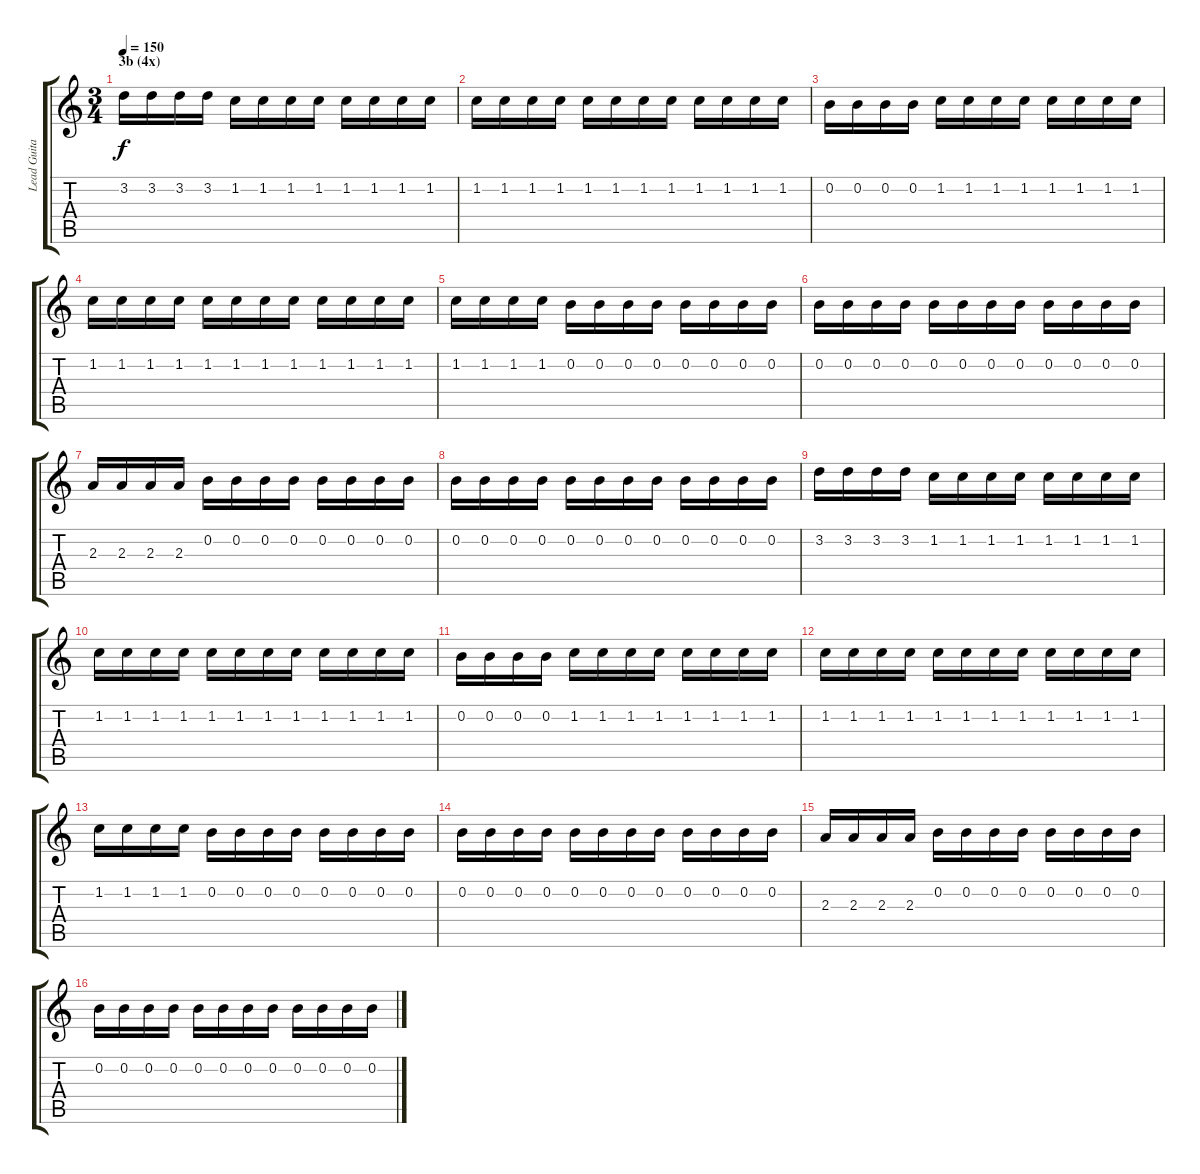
\track ("Lead Guitar" "Lead Guita") {instrument distortionguitar}
\staff {score tabs}
\tuning (E4 B3 G3 D3 A2 E2) {hide}
\ts (3 4)
\section ("" "3b (4x)")
\tempo 150
\clef g2
\ks c
3.2.16{dy f} 3.2.16 3.2.16 3.2.16 1.2.16 1.2.16 1.2.16 1.2.16 1.2.16 1.2.16 1.2.16 1.2.16 |
1.2.16 1.2.16 1.2.16 1.2.16 1.2.16 1.2.16 1.2.16 1.2.16 1.2.16 1.2.16 1.2.16 1.2.16 |
0.2.16 0.2.16 0.2.16 0.2.16 1.2.16 1.2.16 1.2.16 1.2.16 1.2.16 1.2.16 1.2.16 1.2.16 |
1.2.16 1.2.16 1.2.16 1.2.16 1.2.16 1.2.16 1.2.16 1.2.16 1.2.16 1.2.16 1.2.16 1.2.16 |
1.2.16 1.2.16 1.2.16 1.2.16 0.2.16 0.2.16 0.2.16 0.2.16 0.2.16 0.2.16 0.2.16 0.2.16 |
0.2.16 0.2.16 0.2.16 0.2.16 0.2.16 0.2.16 0.2.16 0.2.16 0.2.16 0.2.16 0.2.16 0.2.16 |
2.3.16 2.3.16 2.3.16 2.3.16 0.2.16 0.2.16 0.2.16 0.2.16 0.2.16 0.2.16 0.2.16 0.2.16 |
0.2.16 0.2.16 0.2.16 0.2.16 0.2.16 0.2.16 0.2.16 0.2.16 0.2.16 0.2.16 0.2.16 0.2.16 |
3.2.16 3.2.16 3.2.16 3.2.16 1.2.16 1.2.16 1.2.16 1.2.16 1.2.16 1.2.16 1.2.16 1.2.16 |
1.2.16 1.2.16 1.2.16 1.2.16 1.2.16 1.2.16 1.2.16 1.2.16 1.2.16 1.2.16 1.2.16 1.2.16 |
0.2.16 0.2.16 0.2.16 0.2.16 1.2.16 1.2.16 1.2.16 1.2.16 1.2.16 1.2.16 1.2.16 1.2.16 |
1.2.16 1.2.16 1.2.16 1.2.16 1.2.16 1.2.16 1.2.16 1.2.16 1.2.16 1.2.16 1.2.16 1.2.16 |
1.2.16 1.2.16 1.2.16 1.2.16 0.2.16 0.2.16 0.2.16 0.2.16 0.2.16 0.2.16 0.2.16 0.2.16 |
0.2.16 0.2.16 0.2.16 0.2.16 0.2.16 0.2.16 0.2.16 0.2.16 0.2.16 0.2.16 0.2.16 0.2.16 |
2.3.16 2.3.16 2.3.16 2.3.16 0.2.16 0.2.16 0.2.16 0.2.16 0.2.16 0.2.16 0.2.16 0.2.16 |
0.2.16 0.2.16 0.2.16 0.2.16 0.2.16 0.2.16 0.2.16 0.2.16 0.2.16 0.2.16 0.2.16 0.2.16
